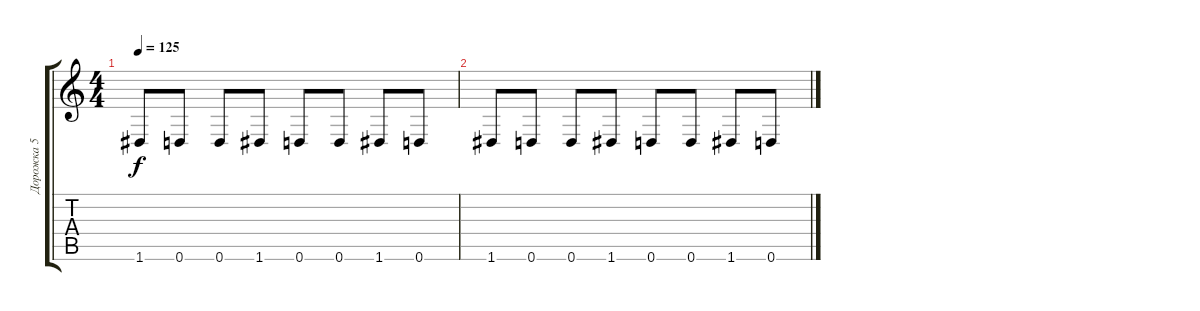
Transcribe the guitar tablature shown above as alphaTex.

\track ("Дорожка 5" "Дорожка 5") {instrument distortionguitar}
\staff {score tabs}
\tuning (D4 A3 F3 C3 G2 D2) {hide}
\ts (4 4)
\tempo 125
\clef g2
\ks c
1.6.8{dy f volume 5} 0.6.8 0.6.8 1.6.8 0.6.8 0.6.8 1.6.8 0.6.8 |
1.6.8{volume 2} 0.6.8 0.6.8 1.6.8 0.6.8 0.6.8 1.6.8 0.6.8
